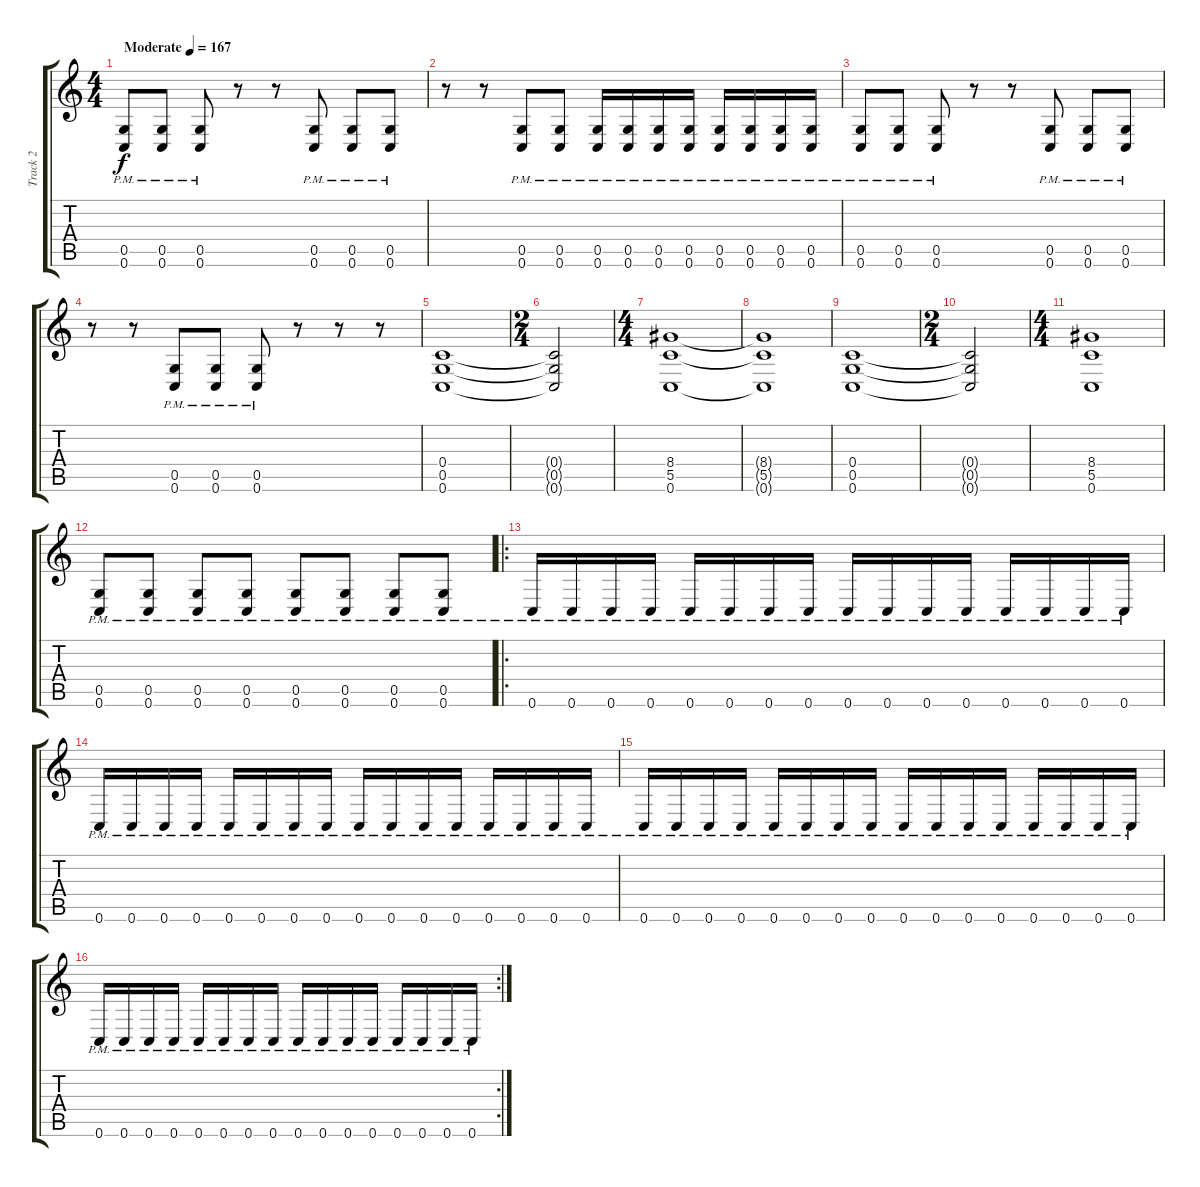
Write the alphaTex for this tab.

\track ("Track 2" "Track 2") {instrument distortionguitar}
\staff {score tabs}
\tuning (D4 A3 F3 C3 G2 C2) {hide}
\ts (4 4)
\tempo (167 "Moderate")
\clef g2
\ks c
(0.5{pm} 0.6{pm}).8{dy f instrument distortionguitar} (0.5{pm} 0.6{pm}).8 (0.5{pm} 0.6{pm}).8 r.8 r.8 (0.5{pm} 0.6{pm}).8 (0.5{pm} 0.6{pm}).8 (0.5{pm} 0.6{pm}).8 |
r.8 r.8 (0.5{pm} 0.6{pm}).8 (0.5{pm} 0.6{pm}).8 (0.5{pm} 0.6{pm}).16 (0.5{pm} 0.6{pm}).16 (0.5{pm} 0.6{pm}).16 (0.5{pm} 0.6{pm}).16 (0.5{pm} 0.6{pm}).16 (0.5{pm} 0.6{pm}).16 (0.5{pm} 0.6{pm}).16 (0.5{pm} 0.6{pm}).16 |
(0.5{pm} 0.6{pm}).8 (0.5{pm} 0.6{pm}).8 (0.5{pm} 0.6{pm}).8 r.8 r.8 (0.5{pm} 0.6{pm}).8 (0.5{pm} 0.6{pm}).8 (0.5{pm} 0.6{pm}).8 |
r.8 r.8 (0.5{pm} 0.6{pm}).8 (0.5{pm} 0.6{pm}).8 (0.5{pm} 0.6{pm}).8 r.8 r.8 r.8 |
(0.4 0.5 0.6).1 |
\ts (2 4)
(0.4{t} 0.5{t} 0.6{t}).2 |
\ts (4 4)
(8.4 5.5 0.6).1 |
(8.4{t} 5.5{t} 0.6{t}).1 |
(0.4 0.5 0.6).1 |
\ts (2 4)
(0.4{t} 0.5{t} 0.6{t}).2 |
\ts (4 4)
(8.4 5.5 0.6).1 |
(0.5{pm} 0.6{pm}).8 (0.5{pm} 0.6{pm}).8 (0.5{pm} 0.6{pm}).8 (0.5{pm} 0.6{pm}).8 (0.5{pm} 0.6{pm}).8 (0.5{pm} 0.6{pm}).8 (0.5{pm} 0.6{pm}).8 (0.5{pm} 0.6{pm}).8 |
\ro
0.6{pm}.16 0.6{pm}.16 0.6{pm}.16 0.6{pm}.16 0.6{pm}.16 0.6{pm}.16 0.6{pm}.16 0.6{pm}.16 0.6{pm}.16 0.6{pm}.16 0.6{pm}.16 0.6{pm}.16 0.6{pm}.16 0.6{pm}.16 0.6{pm}.16 0.6{pm}.16 |
0.6{pm}.16 0.6{pm}.16 0.6{pm}.16 0.6{pm}.16 0.6{pm}.16 0.6{pm}.16 0.6{pm}.16 0.6{pm}.16 0.6{pm}.16 0.6{pm}.16 0.6{pm}.16 0.6{pm}.16 0.6{pm}.16 0.6{pm}.16 0.6{pm}.16 0.6{pm}.16 |
0.6{pm}.16 0.6{pm}.16 0.6{pm}.16 0.6{pm}.16 0.6{pm}.16 0.6{pm}.16 0.6{pm}.16 0.6{pm}.16 0.6{pm}.16 0.6{pm}.16 0.6{pm}.16 0.6{pm}.16 0.6{pm}.16 0.6{pm}.16 0.6{pm}.16 0.6{pm}.16 |
\rc 2
0.6{pm}.16 0.6{pm}.16 0.6{pm}.16 0.6{pm}.16 0.6{pm}.16 0.6{pm}.16 0.6{pm}.16 0.6{pm}.16 0.6{pm}.16 0.6{pm}.16 0.6{pm}.16 0.6{pm}.16 0.6{pm}.16 0.6{pm}.16 0.6{pm}.16 0.6{pm}.16
